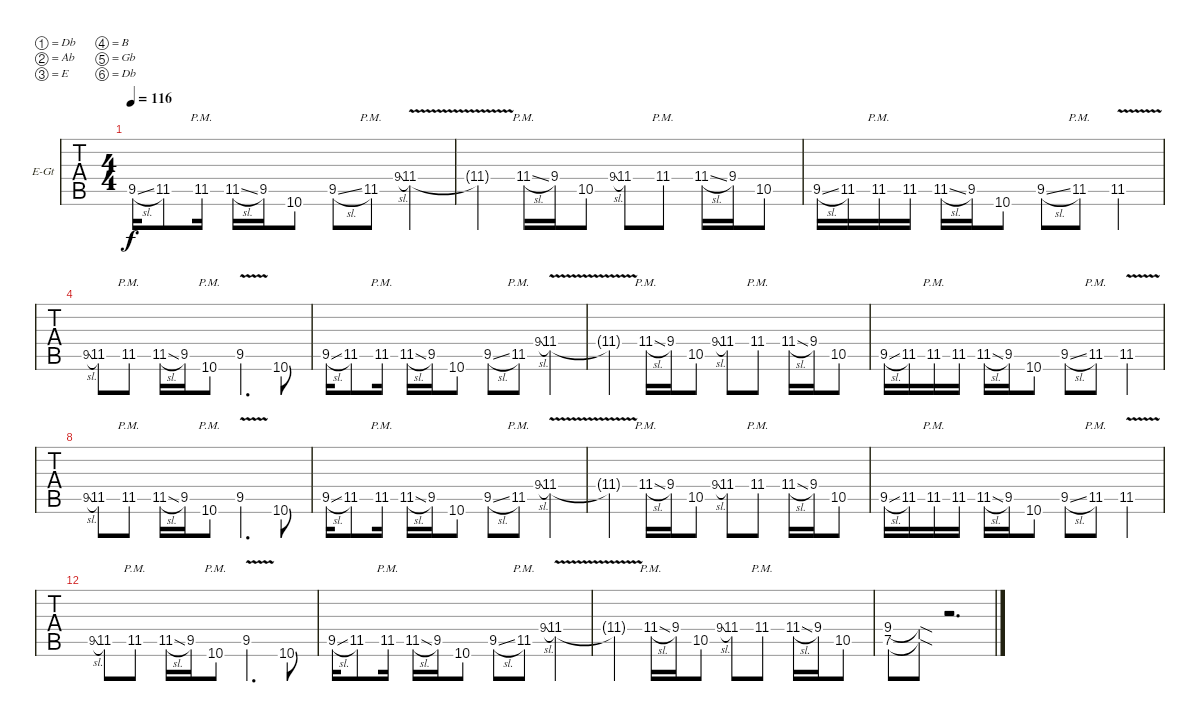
\bracketExtendMode nobrackets
\firstSystemTrackNameOrientation horizontal
\otherSystemsTrackNameOrientation horizontal
\defaultBarNumberDisplay FirstOfSystem
\track ("Rhythm" "E-Gt") {instrument overdrivenguitar}
\staff {tabs}
\tuning (Db4 Ab3 E3 B2 Gb2 Db2)
\ts (4 4)
\tempo 116
\clef g2
\ks c
9.5{sl}.16{dy f} 11.5.8 11.5{pm}.16 11.5{sl}.16 9.5.16 10.6.8 9.5{sl}.8 11.5{pm}.8 9.4{sl}.8{gr onbeat} 11.4{v}.4 |
11.4{v t}.4 11.4{sl pm}.16 9.4.16 10.5.8 9.4{sl}.8{gr onbeat} 11.4.8 11.4{pm}.8 11.4{sl}.16 9.4.16 10.5.8 |
9.5{sl}.16 11.5.16 11.5{pm}.16 11.5.16 11.5{sl}.16 9.5.16 10.6.8 9.5{sl}.8 11.5{pm}.8 11.5{v}.4 |
9.5{sl}.8{gr onbeat} 11.5.8 11.5{pm}.8 11.5{sl}.16 9.5.16 10.6{pm}.8 9.5{v}.4{d} 10.6.8 |
9.5{sl}.16 11.5.8 11.5{pm}.16 11.5{sl}.16 9.5.16 10.6.8 9.5{sl}.8 11.5{pm}.8 9.4{sl}.8{gr onbeat} 11.4{v}.4 |
11.4{v t}.4 11.4{sl pm}.16 9.4.16 10.5.8 9.4{sl}.8{gr onbeat} 11.4.8 11.4{pm}.8 11.4{sl}.16 9.4.16 10.5.8 |
9.5{sl}.16 11.5.16 11.5{pm}.16 11.5.16 11.5{sl}.16 9.5.16 10.6.8 9.5{sl}.8 11.5{pm}.8 11.5{v}.4 |
9.5{sl}.8{gr onbeat} 11.5.8 11.5{pm}.8 11.5{sl}.16 9.5.16 10.6{pm}.8 9.5{v}.4{d} 10.6.8 |
9.5{sl}.16 11.5.8 11.5{pm}.16 11.5{sl}.16 9.5.16 10.6.8 9.5{sl}.8 11.5{pm}.8 9.4{sl}.8{gr onbeat} 11.4{v}.4 |
11.4{v t}.4 11.4{sl pm}.16 9.4.16 10.5.8 9.4{sl}.8{gr onbeat} 11.4.8 11.4{pm}.8 11.4{sl}.16 9.4.16 10.5.8 |
9.5{sl}.16 11.5.16 11.5{pm}.16 11.5.16 11.5{sl}.16 9.5.16 10.6.8 9.5{sl}.8 11.5{pm}.8 11.5{v}.4 |
9.5{sl}.8{gr onbeat} 11.5.8 11.5{pm}.8 11.5{sl}.16 9.5.16 10.6{pm}.8 9.5{v}.4{d} 10.6.8 |
9.5{sl}.16 11.5.8 11.5{pm}.16 11.5{sl}.16 9.5.16 10.6.8 9.5{sl}.8 11.5{pm}.8 9.4{sl}.8{gr onbeat} 11.4{v}.4 |
11.4{v t}.4 11.4{sl pm}.16 9.4.16 10.5.8 9.4{sl}.8{gr onbeat} 11.4.8 11.4{pm}.8 11.4{sl}.16 9.4.16 10.5.8 |
(9.4 7.5).8 (9.4{sod t} 7.5{sod t}).8 r.2{d}
